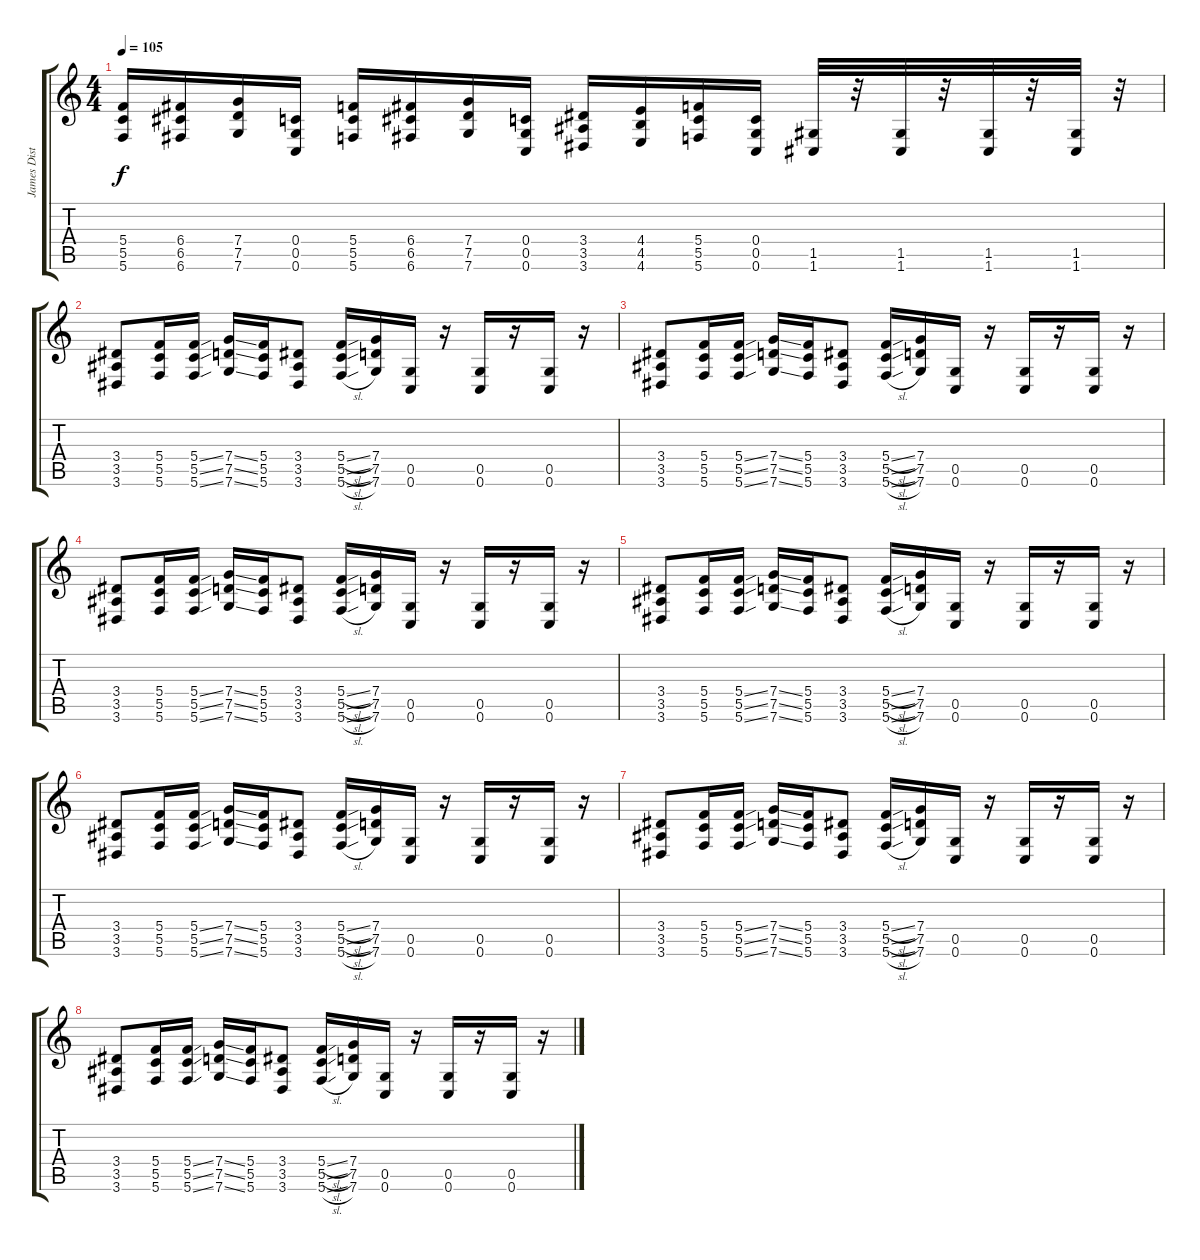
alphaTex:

\track ("James Distortion" "James Dist") {instrument distortionguitar}
\staff {score tabs}
\tuning (D4 A3 F3 C3 G2 C2) {hide}
\ts (4 4)
\tempo 105
\clef g2
\ks c
(5.4 5.5 5.6).16{dy f} (6.4 6.5 6.6).16 (7.4 7.5 7.6).16 (0.4 0.5 0.6).16 (5.4 5.5 5.6).16 (6.4 6.5 6.6).16 (7.4 7.5 7.6).16 (0.4 0.5 0.6).16 (3.4 3.5 3.6).16 (4.4 4.5 4.6).16 (5.4 5.5 5.6).16 (0.4 0.5 0.6).16 (1.5 1.6).32 r.32 (1.5 1.6).32 r.32 (1.5 1.6).32 r.32 (1.5 1.6).32 r.32 |
(3.4 3.5 3.6).8 (5.4 5.5 5.6).16 (5.4{ss} 5.5{ss} 5.6{ss}).16 (7.4{ss} 7.5{ss} 7.6{ss}).16 (5.4 5.5 5.6).16 (3.4 3.5 3.6).8 (5.4{sl} 5.5{sl} 5.6{sl}).16 (7.4 7.5 7.6).16 (0.5 0.6).16 r.16 (0.5 0.6).16 r.16 (0.5 0.6).16 r.16 |
(3.4 3.5 3.6).8 (5.4 5.5 5.6).16 (5.4{ss} 5.5{ss} 5.6{ss}).16 (7.4{ss} 7.5{ss} 7.6{ss}).16 (5.4 5.5 5.6).16 (3.4 3.5 3.6).8 (5.4{sl} 5.5{sl} 5.6{sl}).16 (7.4 7.5 7.6).16 (0.5 0.6).16 r.16 (0.5 0.6).16 r.16 (0.5 0.6).16 r.16 |
(3.4 3.5 3.6).8 (5.4 5.5 5.6).16 (5.4{ss} 5.5{ss} 5.6{ss}).16 (7.4{ss} 7.5{ss} 7.6{ss}).16 (5.4 5.5 5.6).16 (3.4 3.5 3.6).8 (5.4{sl} 5.5{sl} 5.6{sl}).16 (7.4 7.5 7.6).16 (0.5 0.6).16 r.16 (0.5 0.6).16 r.16 (0.5 0.6).16 r.16 |
(3.4 3.5 3.6).8 (5.4 5.5 5.6).16 (5.4{ss} 5.5{ss} 5.6{ss}).16 (7.4{ss} 7.5{ss} 7.6{ss}).16 (5.4 5.5 5.6).16 (3.4 3.5 3.6).8 (5.4{sl} 5.5{sl} 5.6{sl}).16 (7.4 7.5 7.6).16 (0.5 0.6).16 r.16 (0.5 0.6).16 r.16 (0.5 0.6).16 r.16 |
(3.4 3.5 3.6).8 (5.4 5.5 5.6).16 (5.4{ss} 5.5{ss} 5.6{ss}).16 (7.4{ss} 7.5{ss} 7.6{ss}).16 (5.4 5.5 5.6).16 (3.4 3.5 3.6).8 (5.4{sl} 5.5{sl} 5.6{sl}).16 (7.4 7.5 7.6).16 (0.5 0.6).16 r.16 (0.5 0.6).16 r.16 (0.5 0.6).16 r.16 |
(3.4 3.5 3.6).8 (5.4 5.5 5.6).16 (5.4{ss} 5.5{ss} 5.6{ss}).16 (7.4{ss} 7.5{ss} 7.6{ss}).16 (5.4 5.5 5.6).16 (3.4 3.5 3.6).8 (5.4{sl} 5.5{sl} 5.6{sl}).16 (7.4 7.5 7.6).16 (0.5 0.6).16 r.16 (0.5 0.6).16 r.16 (0.5 0.6).16 r.16 |
(3.4 3.5 3.6).8 (5.4 5.5 5.6).16 (5.4{ss} 5.5{ss} 5.6{ss}).16 (7.4{ss} 7.5{ss} 7.6{ss}).16 (5.4 5.5 5.6).16 (3.4 3.5 3.6).8 (5.4{sl} 5.5{sl} 5.6{sl}).16 (7.4 7.5 7.6).16 (0.5 0.6).16 r.16 (0.5 0.6).16 r.16 (0.5 0.6).16 r.16
